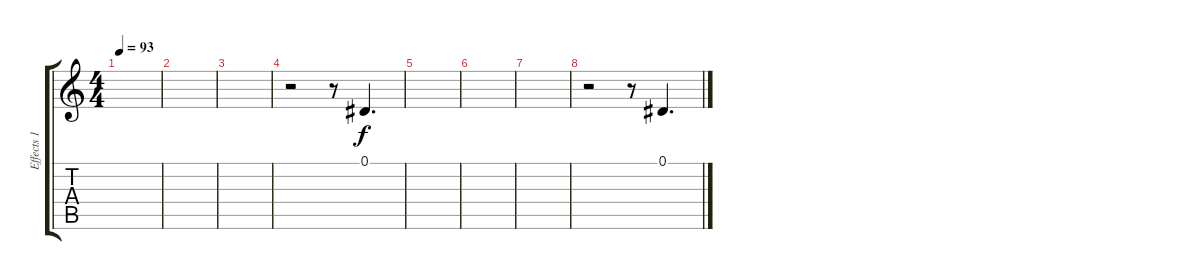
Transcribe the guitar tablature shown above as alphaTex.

\track ("Effects 1" "Effects 1") {instrument fx2soundtrack}
\staff {score tabs}
\tuning (Eb4 Bb3 Gb3 Db3 Ab2 Db2) {hide}
\ts (4 4)
\tempo 93
\clef g2
\ks c
|
|
|
r.2 r.8 0.1.4{d volume 14 instrument reversecymbal} |
|
|
|
r.2 r.8 0.1.4{d volume 14 instrument reversecymbal}
